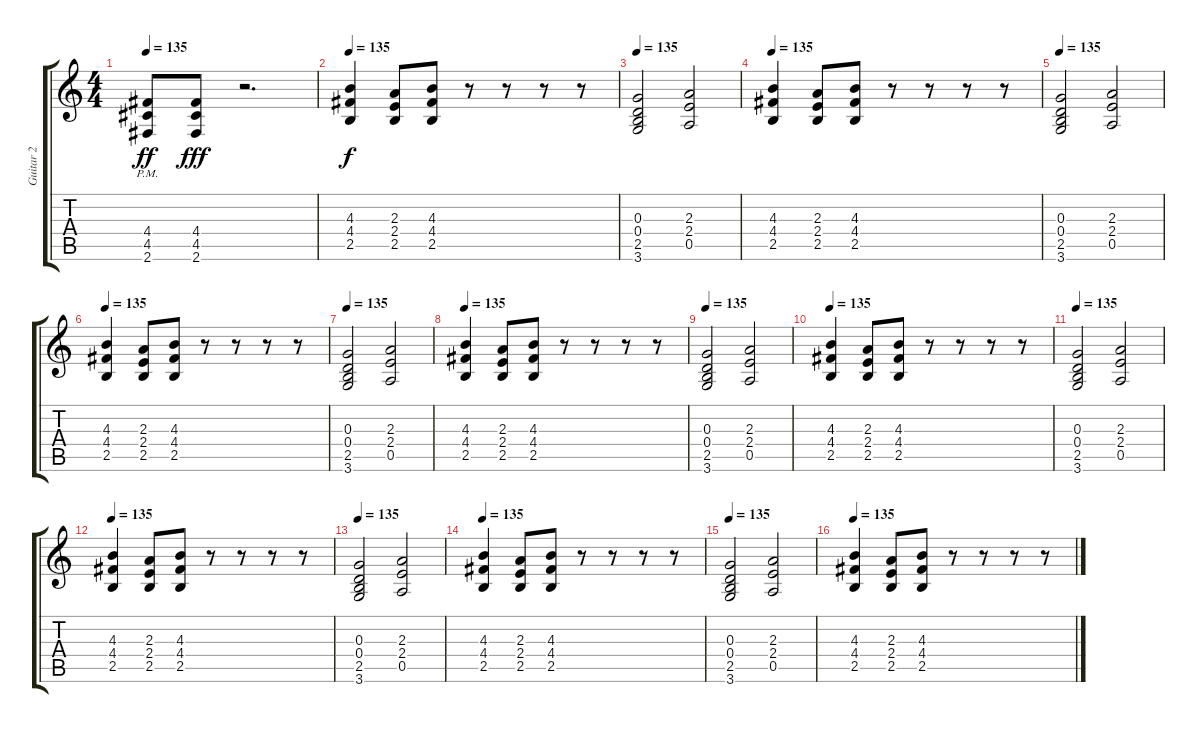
\track ("Guitar 2" "Guitar 2") {instrument distortionguitar}
\staff {score tabs}
\tuning (E4 B3 G3 D3 A2 E2) {hide}
\ts (4 4)
\tempo 135
\clef g2
\ks c
(4.4{pm} 4.5{pm} 2.6{pm}).8{dy ff} (4.4 4.5 2.6).8{dy fff} r.2{d} |
\tempo 135
(4.3 4.4 2.5).4{dy f} (2.3 2.4 2.5).8 (4.3 4.4 2.5).8 r.8 r.8 r.8 r.8 |
\tempo 135
(0.3 0.4 2.5 3.6).2 (2.3 2.4 0.5).2 |
\tempo 135
(4.3 4.4 2.5).4 (2.3 2.4 2.5).8 (4.3 4.4 2.5).8 r.8 r.8 r.8 r.8 |
\tempo 135
(0.3 0.4 2.5 3.6).2 (2.3 2.4 0.5).2 |
\tempo 135
(4.3 4.4 2.5).4 (2.3 2.4 2.5).8 (4.3 4.4 2.5).8 r.8 r.8 r.8 r.8 |
\tempo 135
(0.3 0.4 2.5 3.6).2 (2.3 2.4 0.5).2 |
\tempo 135
(4.3 4.4 2.5).4 (2.3 2.4 2.5).8 (4.3 4.4 2.5).8 r.8 r.8 r.8 r.8 |
\tempo 135
(0.3 0.4 2.5 3.6).2 (2.3 2.4 0.5).2 |
\tempo 135
(4.3 4.4 2.5).4 (2.3 2.4 2.5).8 (4.3 4.4 2.5).8 r.8 r.8 r.8 r.8 |
\tempo 135
(0.3 0.4 2.5 3.6).2 (2.3 2.4 0.5).2 |
\tempo 135
(4.3 4.4 2.5).4 (2.3 2.4 2.5).8 (4.3 4.4 2.5).8 r.8 r.8 r.8 r.8 |
\tempo 135
(0.3 0.4 2.5 3.6).2 (2.3 2.4 0.5).2 |
\tempo 135
(4.3 4.4 2.5).4 (2.3 2.4 2.5).8 (4.3 4.4 2.5).8 r.8 r.8 r.8 r.8 |
\tempo 135
(0.3 0.4 2.5 3.6).2 (2.3 2.4 0.5).2 |
\tempo 135
(4.3 4.4 2.5).4 (2.3 2.4 2.5).8 (4.3 4.4 2.5).8 r.8 r.8 r.8 r.8
